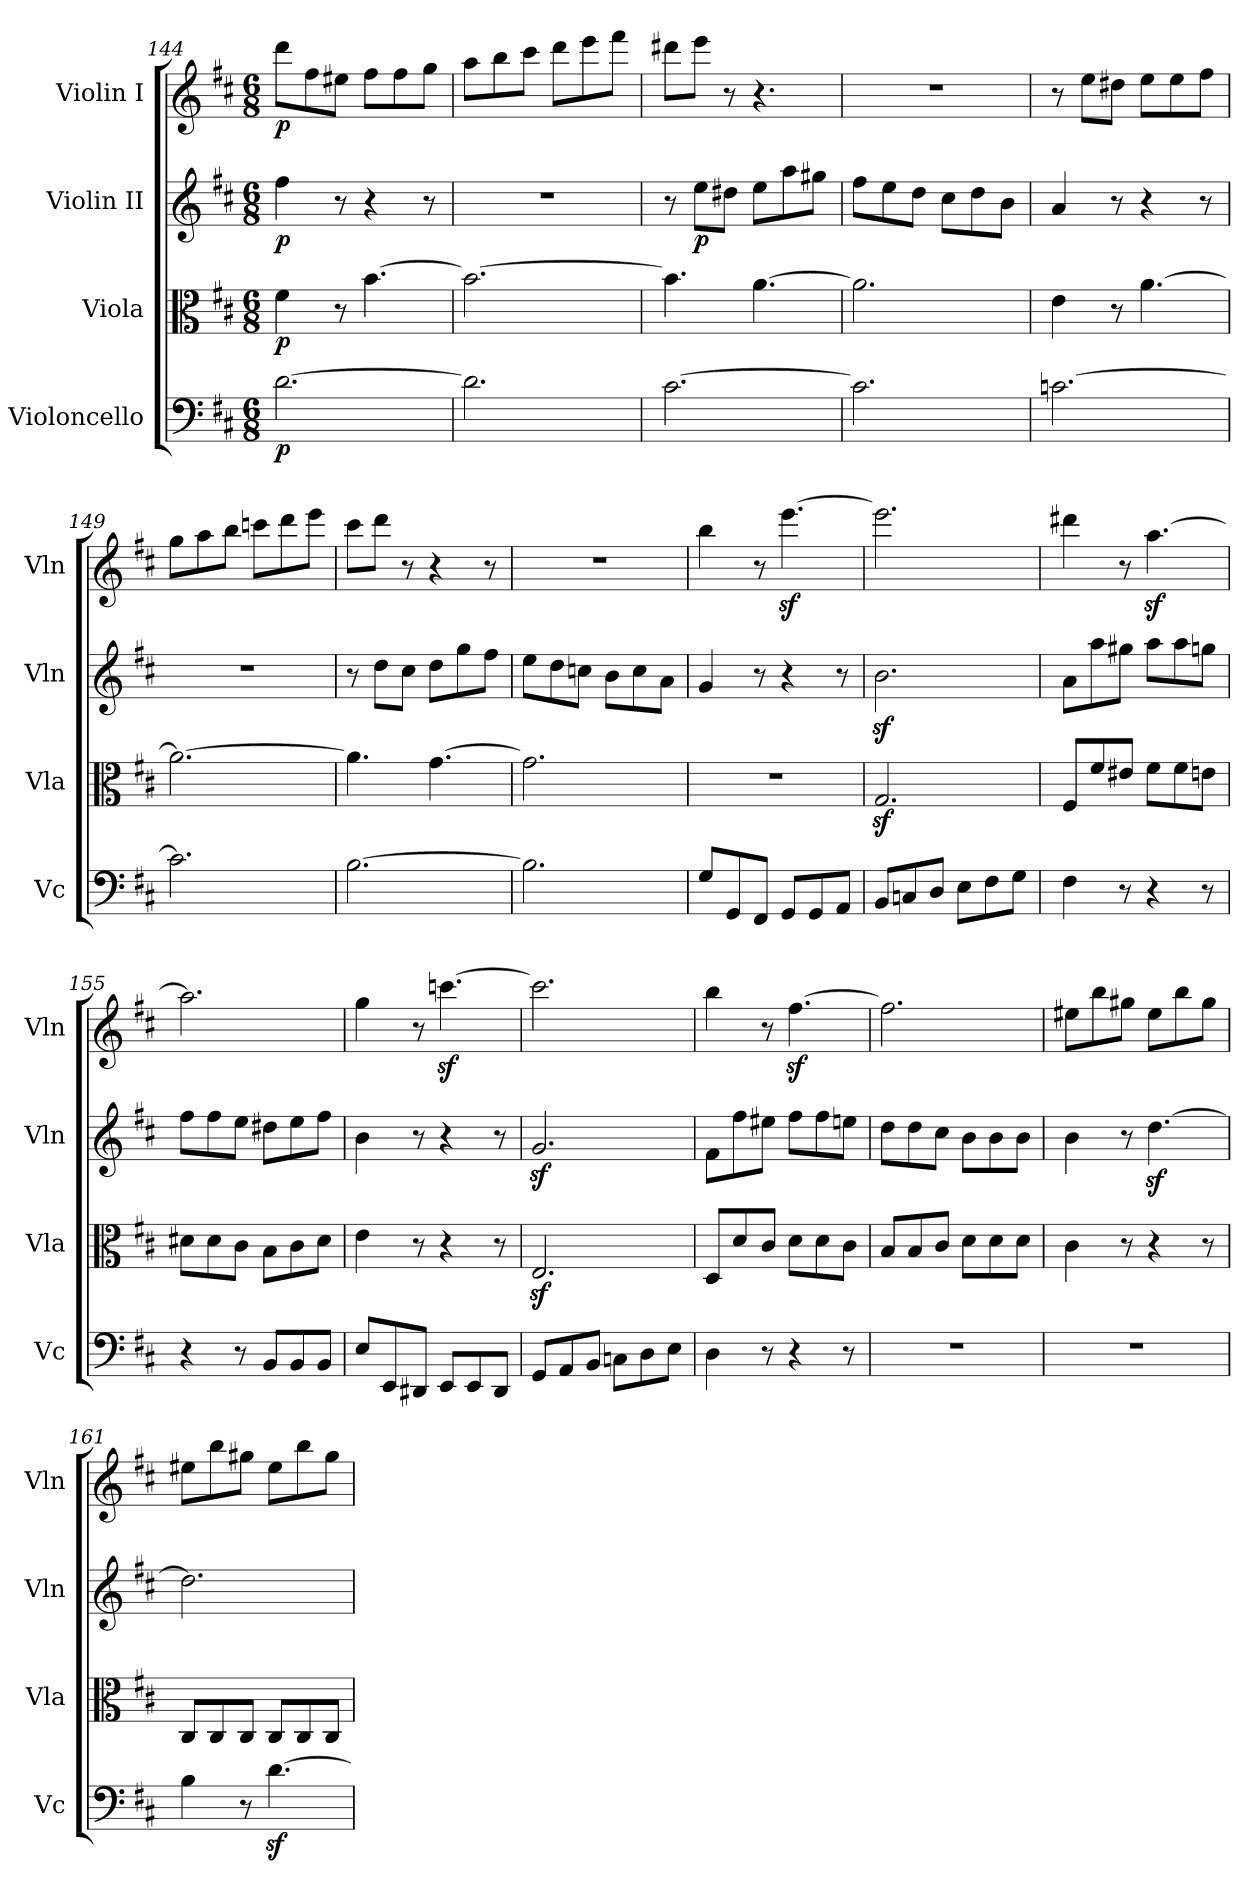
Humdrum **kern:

**kern	**dynam	**kern	**dynam	**kern	**dynam	**kern	**dynam
*part4	*part4	*part3	*part3	*part2	*part2	*part1	*part1
*staff4	*staff4	*staff3	*staff3	*staff2	*staff2	*staff1	*staff1
*I"Violoncello	*	*I"Viola	*	*I"Violin II	*	*I"Violin I	*
*I'Vc	*	*I'Vla	*	*I'Vln	*	*I'Vln	*
*clefF4	*	*clefC3	*	*clefG2	*	*clefG2	*
*k[f#c#]	*	*k[f#c#]	*	*k[f#c#]	*	*k[f#c#]	*
*M6/8	*	*M6/8	*	*M6/8	*	*M6/8	*
=144	=144	=144	=144	=144	=144	=144	=144
!	!LO:DY:b	!	!LO:DY:b	!	!LO:DY:b	!	!LO:DY:b
[2.d\	p	4f#\	p	4ff#\	p	8ddd\L	p
.	.	.	.	.	.	8ff#\	.
.	.	8r	.	8r	.	8ee#X\J	.
.	.	[4.b\	.	4r	.	8ff#\L	.
.	.	.	.	.	.	8ff#\	.
.	.	.	.	8r	.	8gg\J	.
=145	=145	=145	=145	=145	=145	=145	=145
2.d\]	.	2.b\_	.	2.r	.	8aa\L	.
.	.	.	.	.	.	8bb\	.
.	.	.	.	.	.	8ccc#\J	.
.	.	.	.	.	.	8ddd\L	.
.	.	.	.	.	.	8eee\	.
.	.	.	.	.	.	8fff#\J	.
=146	=146	=146	=146	=146	=146	=146	=146
[2.c#\	.	4.b\]	.	8r	.	8ddd#X\L	.
!	!	!	!	!	!LO:DY:b	!	!
.	.	.	.	8ee\L	p	8eee\J	.
.	.	.	.	8dd#X\J	.	8r	.
.	.	[4.a\	.	8ee\L	.	4.r	.
.	.	.	.	8aa\	.	.	.
.	.	.	.	8gg#X\J	.	.	.
=147	=147	=147	=147	=147	=147	=147	=147
2.c#\]	.	2.a\]	.	8ff#\L	.	2.r	.
.	.	.	.	8ee\	.	.	.
.	.	.	.	8dd\J	.	.	.
.	.	.	.	8cc#\L	.	.	.
.	.	.	.	8dd\	.	.	.
.	.	.	.	8b\J	.	.	.
=148	=148	=148	=148	=148	=148	=148	=148
[2.cn\	.	4e\	.	4a/	.	8r	.
.	.	.	.	.	.	8ee\L	.
.	.	8r	.	8r	.	8dd#X\J	.
.	.	[4.a\	.	4r	.	8ee\L	.
.	.	.	.	.	.	8ee\	.
.	.	.	.	8r	.	8ff#\J	.
=149	=149	=149	=149	=149	=149	=149	=149
2.c\]	.	2.a\_	.	2.r	.	8gg\L	.
.	.	.	.	.	.	8aa\	.
.	.	.	.	.	.	8bb\J	.
.	.	.	.	.	.	8cccn\L	.
.	.	.	.	.	.	8ddd\	.
.	.	.	.	.	.	8eee\J	.
=150	=150	=150	=150	=150	=150	=150	=150
[2.B\	.	4.a\]	.	8r	.	8ccc#\L	.
.	.	.	.	8dd\L	.	8ddd\J	.
.	.	.	.	8cc#\J	.	8r	.
.	.	[4.g\	.	8dd\L	.	4r	.
.	.	.	.	8gg\	.	.	.
.	.	.	.	8ff#\J	.	8r	.
=151	=151	=151	=151	=151	=151	=151	=151
2.B\]	.	2.g\]	.	8ee\L	.	2.r	.
.	.	.	.	8dd\	.	.	.
.	.	.	.	8ccn\J	.	.	.
.	.	.	.	8b\L	.	.	.
.	.	.	.	8cc\	.	.	.
.	.	.	.	8a\J	.	.	.
=152	=152	=152	=152	=152	=152	=152	=152
8G/L	.	2.r	.	4g/	.	4bb\	.
8GG/	.	.	.	.	.	.	.
8FF#/J	.	.	.	8r	.	8r	.
8GG/L	.	.	.	4r	.	[4.eeez<\	.
8GG/	.	.	.	.	.	.	.
8AA/J	.	.	.	8r	.	.	.
=153	=153	=153	=153	=153	=153	=153	=153
8BB/L	.	2.Gz</	.	2.bz<\	.	2.eee\]	.
8Cn/	.	.	.	.	.	.	.
8D/J	.	.	.	.	.	.	.
8E\L	.	.	.	.	.	.	.
8F#\	.	.	.	.	.	.	.
8G\J	.	.	.	.	.	.	.
=154	=154	=154	=154	=154	=154	=154	=154
4F#\	.	8F#/L	.	8a\L	.	4ddd#X\	.
.	.	8f#/	.	8aa\	.	.	.
8r	.	8e#X/J	.	8gg#X\J	.	8r	.
4r	.	8f#\L	.	8aa\L	.	[4.aaz<\	.
.	.	8f#\	.	8aa\	.	.	.
8r	.	8en\J	.	8ggn\J	.	.	.
=155	=155	=155	=155	=155	=155	=155	=155
4r	.	8d#X\L	.	8ff#\L	.	2.aa\]	.
.	.	8d#\	.	8ff#\	.	.	.
8r	.	8c#\J	.	8ee\J	.	.	.
8BB/L	.	8B\L	.	8dd#X\L	.	.	.
8BB/	.	8c#\	.	8ee\	.	.	.
8BB/J	.	8d#\J	.	8ff#\J	.	.	.
=156	=156	=156	=156	=156	=156	=156	=156
8E/L	.	4e\	.	4b\	.	4gg\	.
8EE/	.	.	.	.	.	.	.
8DD#X/J	.	8r	.	8r	.	8r	.
8EE/L	.	4r	.	4r	.	[4.cccnz<\	.
8EE/	.	.	.	.	.	.	.
8DD#/J	.	8r	.	8r	.	.	.
=157	=157	=157	=157	=157	=157	=157	=157
8GG/L	.	2.Ez</	.	2.gz</	.	2.ccc\]	.
8AA/	.	.	.	.	.	.	.
8BB/J	.	.	.	.	.	.	.
8Cn\L	.	.	.	.	.	.	.
8D\	.	.	.	.	.	.	.
8E\J	.	.	.	.	.	.	.
=158	=158	=158	=158	=158	=158	=158	=158
4D\	.	8D/L	.	8f#\L	.	4bb\	.
.	.	8d/	.	8ff#\	.	.	.
8r	.	8c#/J	.	8ee#X\J	.	8r	.
4r	.	8d\L	.	8ff#\L	.	[4.ff#z<\	.
.	.	8d\	.	8ff#\	.	.	.
8r	.	8c#\J	.	8een\J	.	.	.
=159	=159	=159	=159	=159	=159	=159	=159
2.r	.	8B/L	.	8dd\L	.	2.ff#\]	.
.	.	8B/	.	8dd\	.	.	.
.	.	8c#/J	.	8cc#\J	.	.	.
.	.	8d\L	.	8b\L	.	.	.
.	.	8d\	.	8b\	.	.	.
.	.	8d\J	.	8b\J	.	.	.
=160	=160	=160	=160	=160	=160	=160	=160
2.r	.	4c#\	.	4b\	.	8ee#X\L	.
.	.	.	.	.	.	8bb\	.
.	.	8r	.	8r	.	8gg#X\J	.
.	.	4r	.	[4.ddz<\	.	8ee#\L	.
.	.	.	.	.	.	8bb\	.
.	.	8r	.	.	.	8gg#\J	.
=161	=161	=161	=161	=161	=161	=161	=161
4B\	.	8C#/L	.	2.dd\]	.	8ee#X\L	.
.	.	8C#/	.	.	.	8bb\	.
8r	.	8C#/J	.	.	.	8gg#X\J	.
[4.dz<\	.	8C#/L	.	.	.	8ee#\L	.
.	.	8C#/	.	.	.	8bb\	.
.	.	8C#/J	.	.	.	8gg#\J	.
=	=	=	=	=	=	=	=
*-	*-	*-	*-	*-	*-	*-	*-
